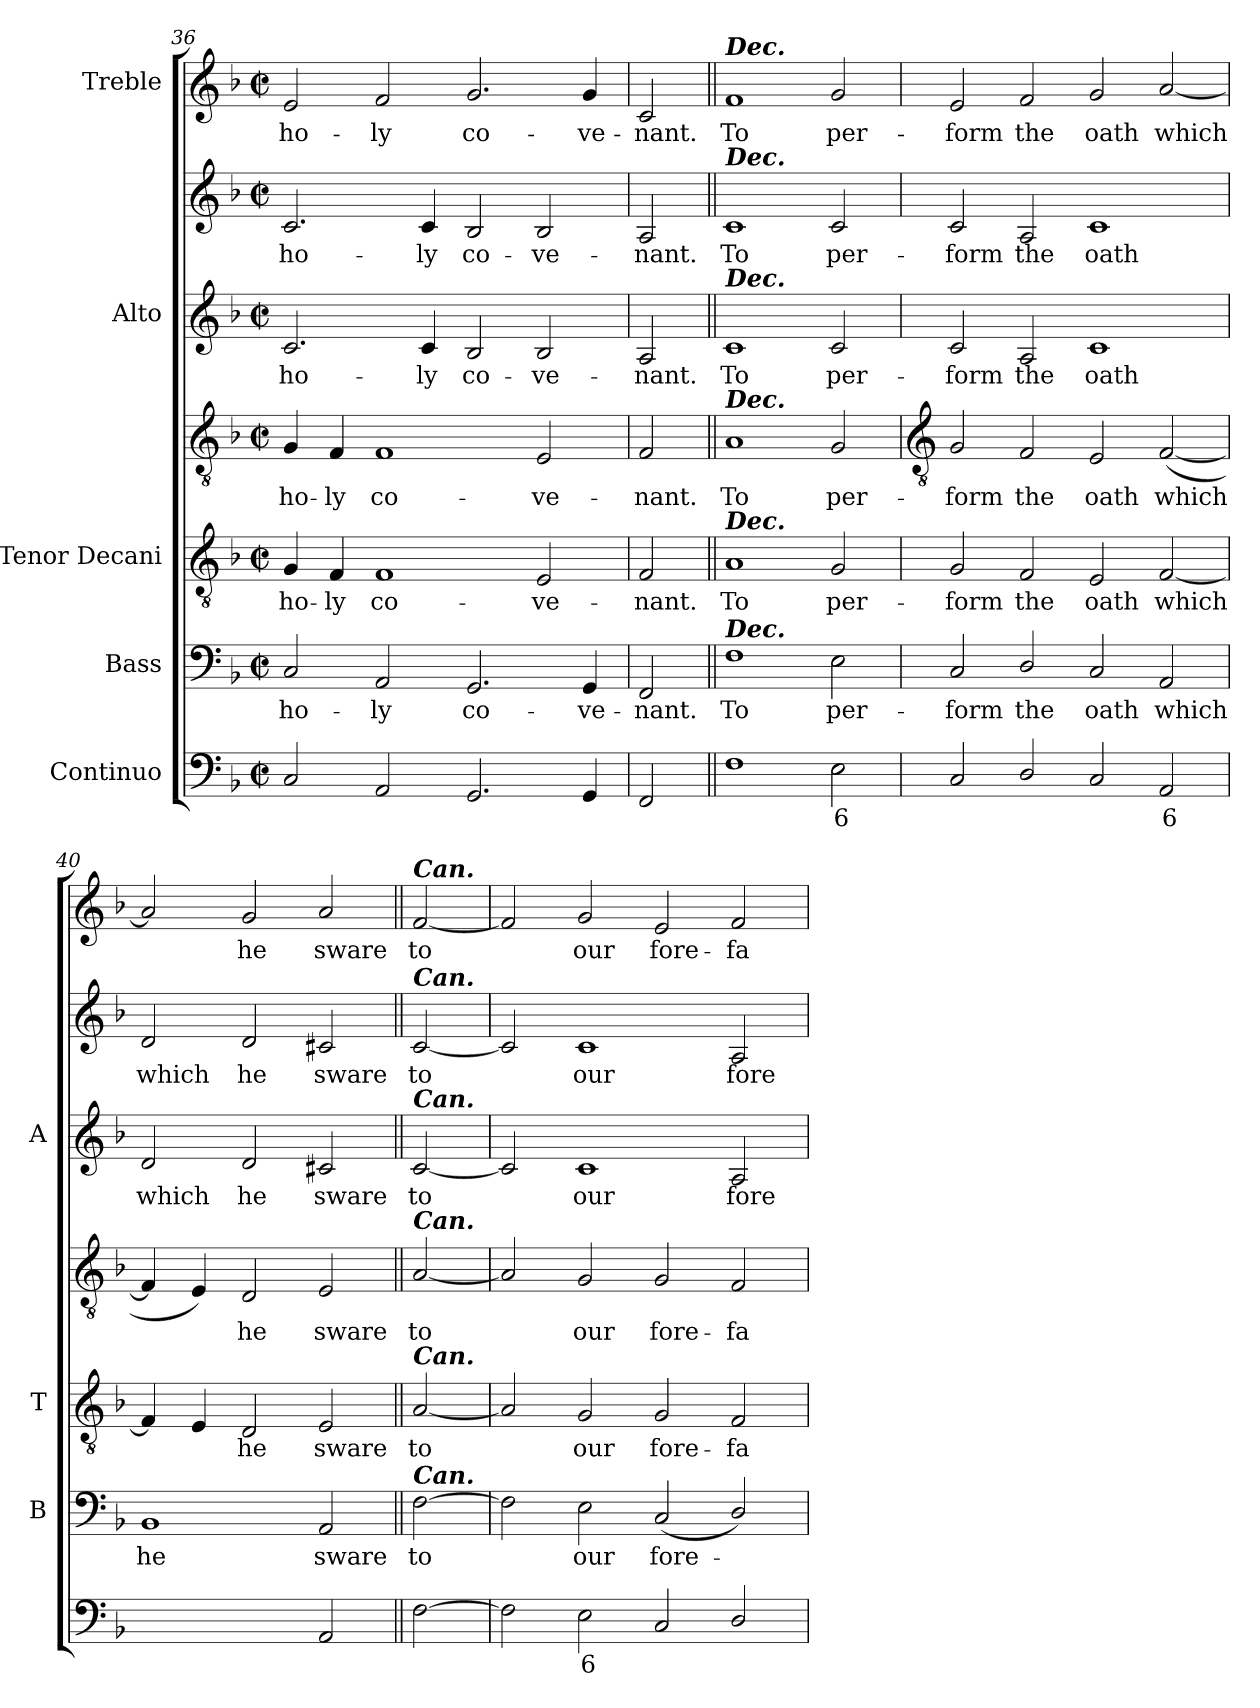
**kern	**text	**kern	**text	**kern	**text	**kern	**text	**kern	**text	**kern	**text	**kern	**text
*part5	*part5	*part4	*part4	*part3	*part3	*part3	*part3	*part2	*part2	*part2	*part2	*part1	*part1
*staff7	*staff7	*staff6	*staff6	*staff5	*staff5	*staff4	*staff4	*staff3	*staff3	*staff2	*staff2	*staff1	*staff1
*I"Continuo	*	*I"Bass	*	*I"Tenor Decani	*	*	*	*I"Alto	*	*	*	*I"Treble	*
*	*	*I'B	*	*I'T	*	*	*	*I'A	*	*	*	*	*
*clefF4	*	*clefF4	*	*clefGv2	*	*clefGv2	*	*	*	*clefG2	*	*clefG2	*
*k[b-]	*	*k[b-]	*	*k[b-]	*	*k[b-]	*	*k[b-]	*	*k[b-]	*	*k[b-]	*
*F:	*	*F:	*	*F:	*	*F:	*	*F:	*	*F:	*	*F:	*
*M4/2	*	*M4/2	*	*M4/2	*	*M4/2	*	*M4/2	*	*M4/2	*	*M4/2	*
*met(c|)	*	*met(c|)	*	*met(c|)	*	*met(c|)	*	*met(c|)	*	*met(c|)	*	*met(c|)	*
=36	=36	=36	=36	=36	=36	=36	=36	=36	=36	=36	=36	=36	=36
!	!	!	!LO:LY:b	!	!LO:LY:b	!	!LO:LY:b	!	!LO:LY:b	!	!LO:LY:b	!	!LO:LY:b
2C	.	2C	ho-	4G	ho-	4G	ho-	2.c	ho-	2.c	ho-	2e	ho-
!	!	!	!	!	!LO:LY:b	!	!LO:LY:b	!	!	!	!	!	!
.	.	.	.	4F	-ly	4F	-ly	.	.	.	.	.	.
!	!	!	!LO:LY:b	!	!LO:LY:b	!	!LO:LY:b	!	!	!	!	!	!LO:LY:b
2AA	.	2AA	-ly	1F	co-	1F	co-	.	.	.	.	2f	-ly
!	!	!	!	!	!	!	!	!	!LO:LY:b	!	!LO:LY:b	!	!
.	.	.	.	.	.	.	.	4c	-ly	4c	-ly	.	.
!	!	!	!LO:LY:b	!	!	!	!	!	!LO:LY:b	!	!LO:LY:b	!	!LO:LY:b
2.GG	.	2.GG	co-	.	.	.	.	2B-	co-	2B-	co-	2.g	co-
!	!	!	!	!	!LO:LY:b	!	!LO:LY:b	!	!LO:LY:b	!	!LO:LY:b	!	!
.	.	.	.	2E	-ve-	2E	-ve-	2B-	-ve-	2B-	-ve-	.	.
!	!	!	!LO:LY:b	!	!	!	!	!	!	!	!	!	!LO:LY:b
4GG	.	4GG	-ve-	.	.	.	.	.	.	.	.	4g	-ve-
=37	=37	=37	=37	=37	=37	=37	=37	=37	=37	=37	=37	=37	=37
!	!	!	!LO:LY:b	!	!LO:LY:b	!	!LO:LY:b	!	!LO:LY:b	!	!LO:LY:b	!	!LO:LY:b
2FF	.	2FF	-nant.	2F	-nant.	2F	-nant.	2A	-nant.	2A	-nant.	2c	-nant.
=38||	=38||	=38||	=38||	=38||	=38||	=38||	=38||	=38||	=38||	=38||	=38||	=38||	=38||
!	!	!	!	!	!	!	!	!	!	!	!	!LO:TX:a:Bi:t=Dec.	!
!	!	!	!	!	!	!	!	!	!	!LO:TX:a:Bi:t=Dec.	!	!	!
!	!	!	!	!	!	!	!	!LO:TX:a:Bi:t=Dec.	!	!	!	!	!
!	!	!	!	!	!	!LO:TX:a:Bi:t=Dec.	!	!	!	!	!	!	!
!	!	!	!	!LO:TX:a:Bi:t=Dec.	!	!	!	!	!	!	!	!	!
!	!	!LO:TX:a:Bi:t=Dec.	!	!	!	!	!	!	!	!	!	!	!
!	!	!	!LO:LY:b	!	!LO:LY:b	!	!LO:LY:b	!	!LO:LY:b	!	!LO:LY:b	!	!LO:LY:b
1F	.	1F	To	1A	To	1A	To	1c	To	1c	To	1f	To
!	!LO:LY:b	!	!LO:LY:b	!	!LO:LY:b	!	!LO:LY:b	!	!LO:LY:b	!	!LO:LY:b	!	!LO:LY:b
2E	6	2E	per-	2G	per-	2G	per-	2c	per-	2c	per-	2g	per-
!!LO:LB:g=z
=39	=39	=39	=39	=39	=39	=39	=39	=39	=39	=39	=39	=39	=39
*	*	*	*	*	*	*clefGv2	*	*	*	*	*	*	*
!	!	!	!LO:LY:b	!	!LO:LY:b	!	!LO:LY:b	!	!LO:LY:b	!	!LO:LY:b	!	!LO:LY:b
2C	.	2C	-form	2G	-form	2G	-form	2c	-form	2c	-form	2e	-form
!	!	!	!LO:LY:b	!	!LO:LY:b	!	!LO:LY:b	!	!LO:LY:b	!	!LO:LY:b	!	!LO:LY:b
2D/	.	2D/	the	2F	the	2F	the	2A	the	2A	the	2f	the
!	!	!	!LO:LY:b	!	!LO:LY:b	!	!LO:LY:b	!	!LO:LY:b	!	!LO:LY:b	!	!LO:LY:b
2C	.	2C	oath	2E	oath	2E	oath	1c	oath	1c	oath	2g	oath
!	!LO:LY:b	!	!LO:LY:b	!	!LO:LY:b	!	!LO:LY:b	!	!	!	!	!	!LO:LY:b
2AA	6	2AA	which	[2F	which	(<[2F	which	.	.	.	.	[2a	which
=40	=40	=40	=40	=40	=40	=40	=40	=40	=40	=40	=40	=40	=40
!	!LO:LY:b	!	!LO:LY:b	!	!	!	!	!	!LO:LY:b	!	!LO:LY:b	!	!
[2BB-yy	7	1BB-	he	4F]	.	4F]	.	2d	which	2d	which	2a]	.
.	.	.	.	4E	.	4E)	.	.	.	.	.	.	.
!	!LO:LY:b	!	!	!	!LO:LY:b	!	!LO:LY:b	!	!LO:LY:b	!	!LO:LY:b	!	!LO:LY:b
2BB-yy]	6	.	.	2D	he	2D	he	2d	he	2d	he	2g	he
!	!	!	!LO:LY:b	!	!LO:LY:b	!	!LO:LY:b	!	!LO:LY:b	!	!LO:LY:b	!	!LO:LY:b
2AA	.	2AA	sware	2E	sware	2E	sware	2c#X	sware	2c#X	sware	2a	sware
=41||	=41||	=41||	=41||	=41||	=41||	=41||	=41||	=41||	=41||	=41||	=41||	=41||	=41||
!	!	!	!	!	!	!	!	!	!	!	!	!LO:TX:a:Bi:t=Can.	!
!	!	!	!	!	!	!	!	!	!	!LO:TX:a:Bi:t=Can.	!	!	!
!	!	!	!	!	!	!	!	!LO:TX:a:Bi:t=Can.	!	!	!	!	!
!	!	!	!	!	!	!LO:TX:a:Bi:t=Can.	!	!	!	!	!	!	!
!	!	!	!	!LO:TX:a:Bi:t=Can.	!	!	!	!	!	!	!	!	!
!	!	!LO:TX:a:Bi:t=Can.	!	!	!	!	!	!	!	!	!	!	!
!	!	!	!LO:LY:b	!	!LO:LY:b	!	!LO:LY:b	!	!LO:LY:b	!	!LO:LY:b	!	!LO:LY:b
[2F	.	[2F	to	[2A	to	[2A	to	[2c	to	[2c	to	[2f	to
=42	=42	=42	=42	=42	=42	=42	=42	=42	=42	=42	=42	=42	=42
2F]	.	2F]	.	2A]	.	2A]	.	2c]	.	2c]	.	2f]	.
!	!LO:LY:b	!	!LO:LY:b	!	!LO:LY:b	!	!LO:LY:b	!	!LO:LY:b	!	!LO:LY:b	!	!LO:LY:b
2E	6	2E	our	2G	our	2G	our	1c	our	1c	our	2g	our
!	!	!	!LO:LY:b	!	!LO:LY:b	!	!LO:LY:b	!	!	!	!	!	!LO:LY:b
2C	.	(<2C	fore-	2G	fore-	2G	fore-	.	.	.	.	2e	fore-
!	!	!	!	!	!LO:LY:b	!	!LO:LY:b	!	!LO:LY:b	!	!LO:LY:b	!	!LO:LY:b
2D/	.	2D/)	.	2F	-fa-	2F	-fa-	2A	fore-	2A	fore-	2f	-fa-
=	=	=	=	=	=	=	=	=	=	=	=	=	=
*-	*-	*-	*-	*-	*-	*-	*-	*-	*-	*-	*-	*-	*-
